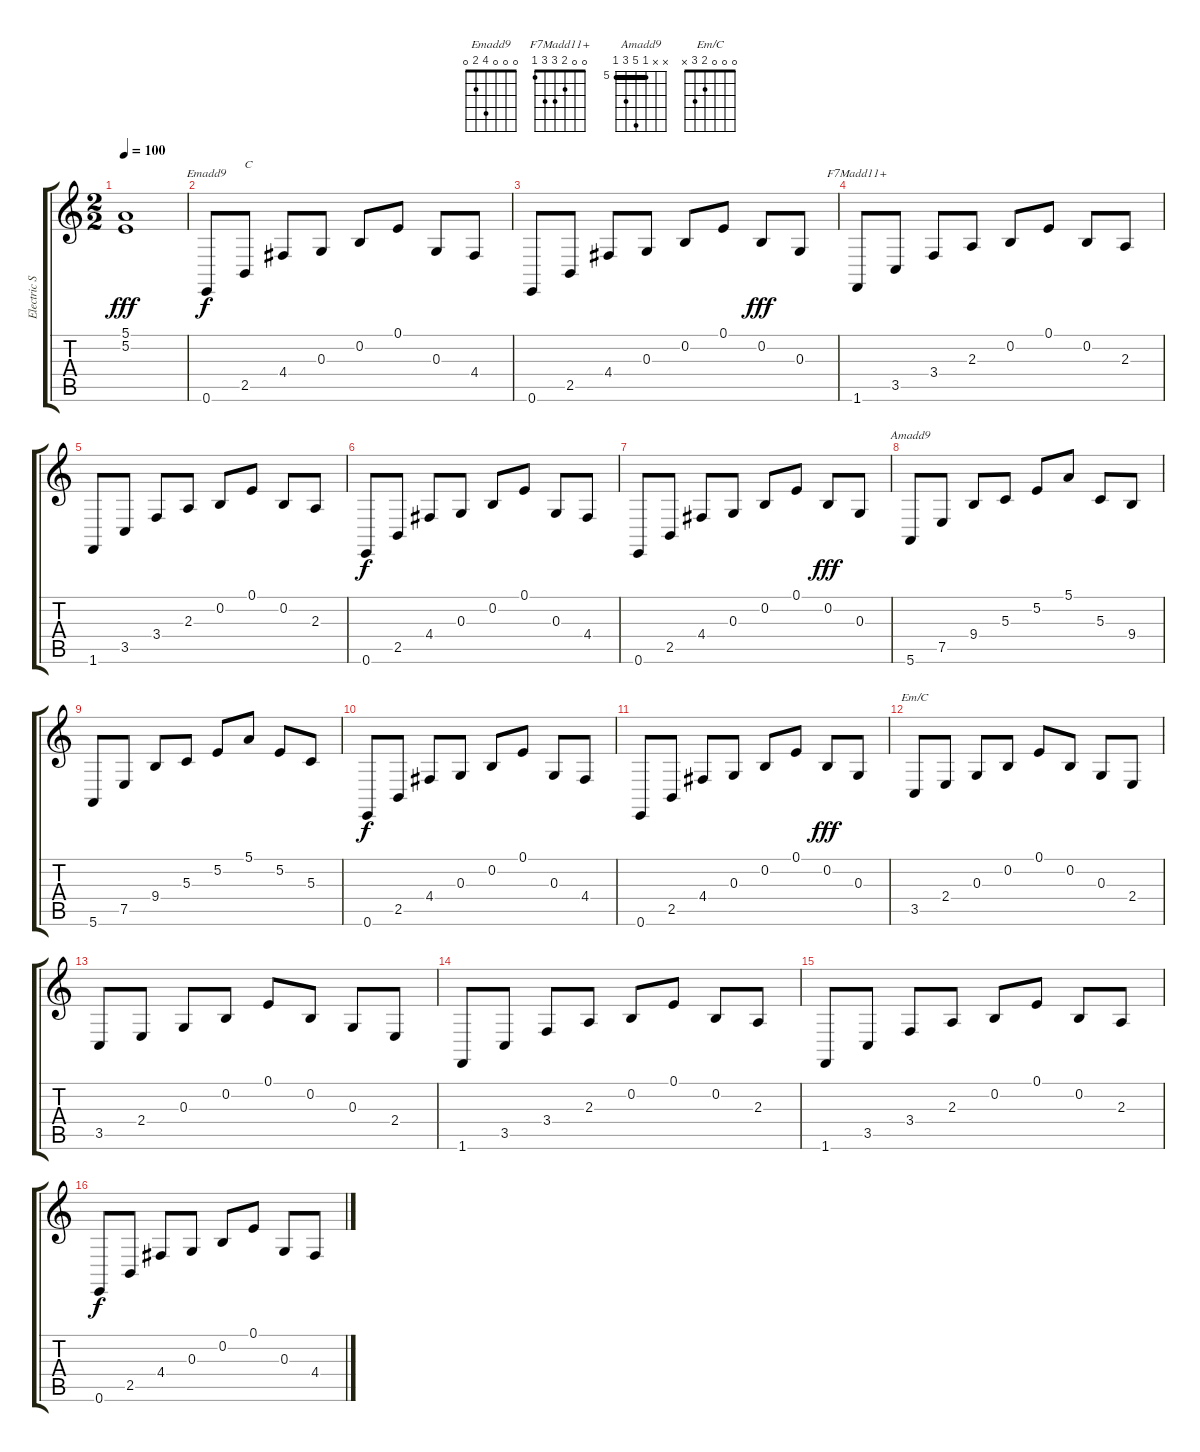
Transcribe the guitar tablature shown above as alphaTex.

\track ("Electric Sitar" "Electric S") {instrument sitar}
\staff {score tabs}
\tuning (E4 B3 G3 D3 A2 E2) {hide}
\chord ("Emadd9" 0 0 0 4 2 0)
\chord ("F7Madd11+" 0 0 2 3 3 1)
\chord ("Amadd9" x x 5 9 7 5) {firstfret 5 barre 5}
\chord ("Em/C" 0 0 0 2 3 x)
\ts (2 2)
\tempo 100
\clef g2
\ks c
(5.1 5.2).1{dy fff} |
0.6.8{ch "Emadd9" dy f} 2.5.8{txt "C"} 4.4.8 0.3.8 0.2.8 0.1.8 0.3.8 4.4.8 |
0.6.8 2.5.8 4.4.8 0.3.8 0.2.8 0.1.8 0.2.8{dy fff} 0.3.8 |
1.6.8{ch "F7Madd11+"} 3.5.8 3.4.8 2.3.8 0.2.8 0.1.8 0.2.8 2.3.8 |
1.6.8 3.5.8 3.4.8 2.3.8 0.2.8 0.1.8 0.2.8 2.3.8 |
0.6.8{dy f} 2.5.8 4.4.8 0.3.8 0.2.8 0.1.8 0.3.8 4.4.8 |
0.6.8 2.5.8 4.4.8 0.3.8 0.2.8 0.1.8 0.2.8{dy fff} 0.3.8 |
5.6.8{ch "Amadd9"} 7.5.8 9.4.8 5.3.8 5.2.8 5.1.8 5.3.8 9.4.8 |
5.6.8 7.5.8 9.4.8 5.3.8 5.2.8 5.1.8 5.2.8 5.3.8 |
0.6.8{dy f} 2.5.8 4.4.8 0.3.8 0.2.8 0.1.8 0.3.8 4.4.8 |
0.6.8 2.5.8 4.4.8 0.3.8 0.2.8 0.1.8 0.2.8{dy fff} 0.3.8 |
3.5.8{ch "Em/C"} 2.4.8 0.3.8 0.2.8 0.1.8 0.2.8 0.3.8 2.4.8 |
3.5.8 2.4.8 0.3.8 0.2.8 0.1.8 0.2.8 0.3.8 2.4.8 |
1.6.8 3.5.8 3.4.8 2.3.8 0.2.8 0.1.8 0.2.8 2.3.8 |
1.6.8 3.5.8 3.4.8 2.3.8 0.2.8 0.1.8 0.2.8 2.3.8 |
0.6.8{dy f} 2.5.8 4.4.8 0.3.8 0.2.8 0.1.8 0.3.8 4.4.8
